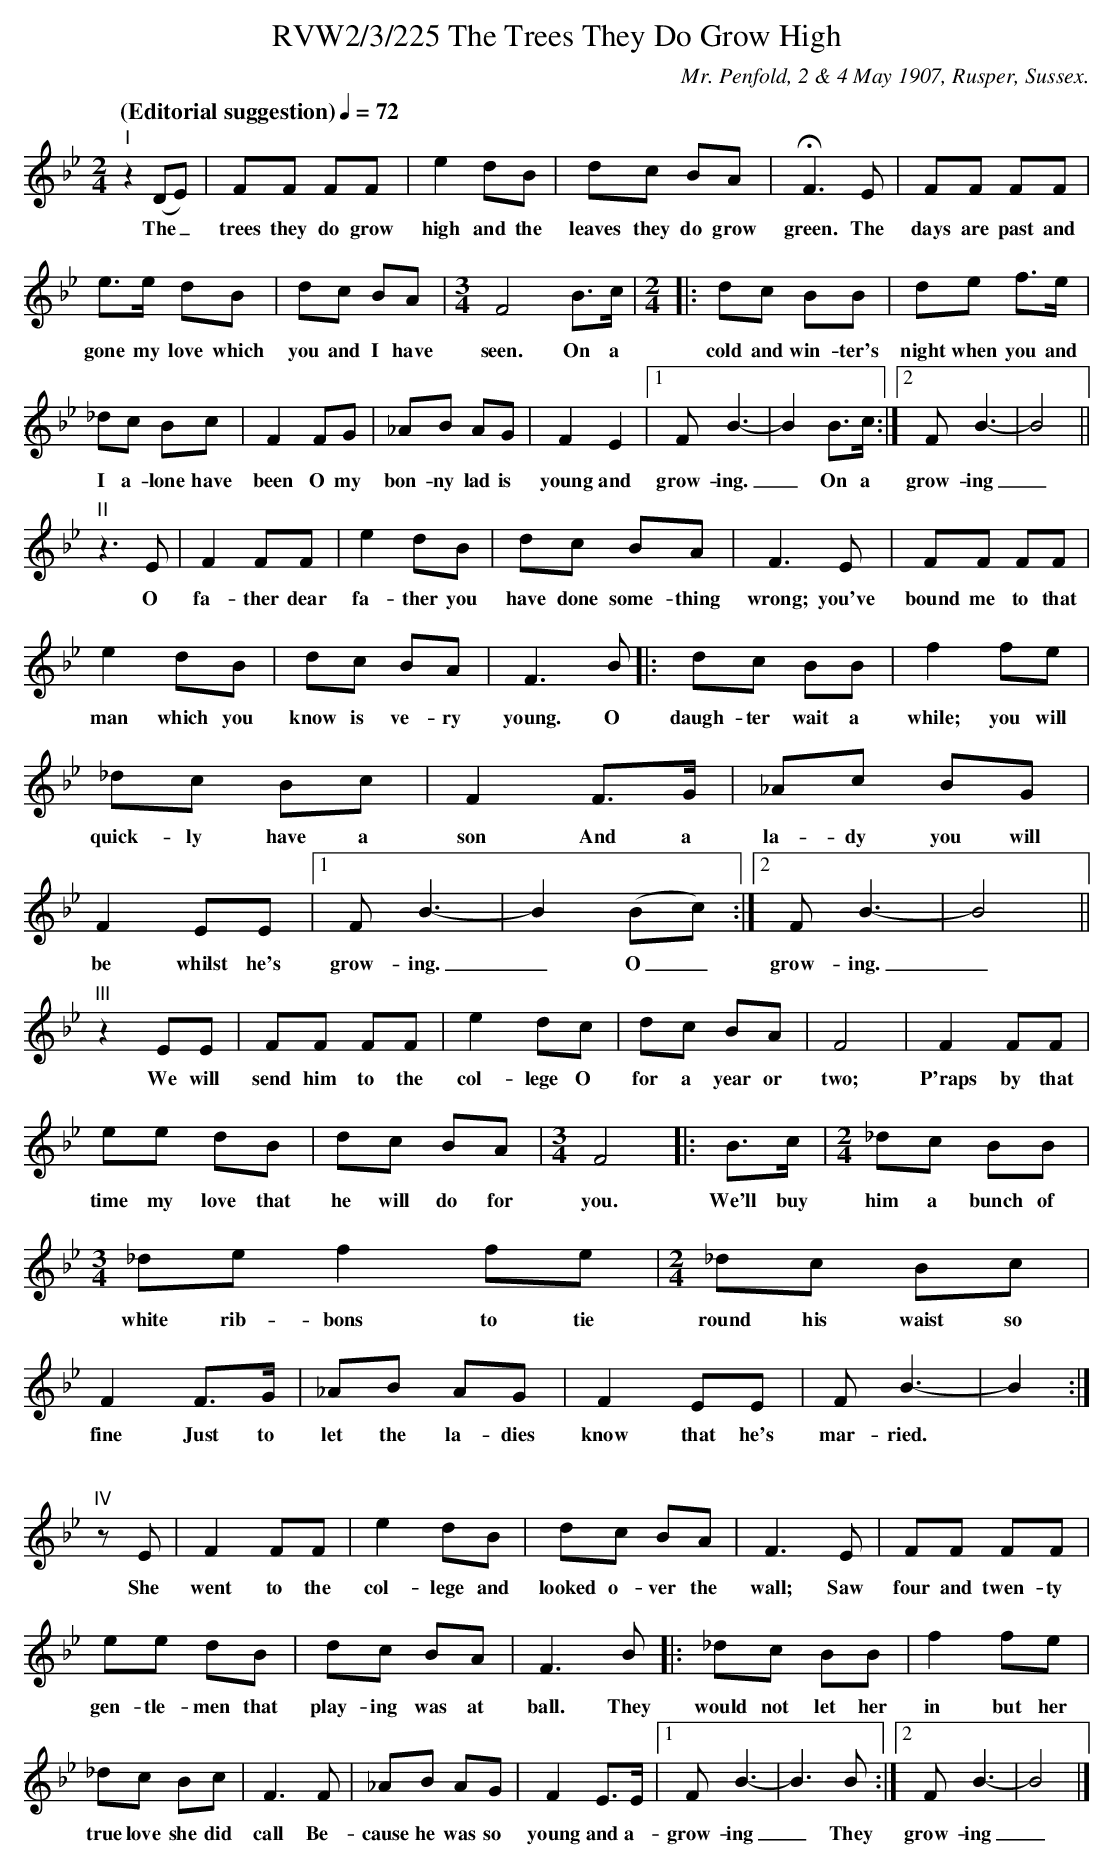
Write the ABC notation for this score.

X:1
T:RVW2/3/225 The Trees They Do Grow High
C:Mr. Penfold, 2 & 4 May 1907, Rusper, Sussex.
L:1/8
Q: "(Editorial suggestion)" 1/4=72
M:2/4
K:Bb
"I" z2 (DE) | FF FF | e2dB | dc BA | !fermata!F3 E | FF FF |$
w: The_ trees they do grow high and the leaves they do grow green. The days are past and
e3/2e/2 dB | dc BA | [M:3/4] F4 B3/2c/2 | [M:2/4]|:dc BB | de f3/2e/2 |$
w: gone my love which you and I have seen. On a cold and win-ter's night when you and
_dc Bc | F2 FG | _AB AG | F2 E2 |1 F B3 | -B2 B3/2c/2 :|2 F B3 | -B4 ||$
w: I a-lone have been O my bon-ny lad is young and grow-ing._ On a grow-ing_
"II"z3 E | F2 FF | e2 dB | dc BA | F3 E | FF FF |$
w: O fa-ther dear fa-ther you have done some-thing wrong; you've bound me to that
e2 dB | dc BA | F3 B |: dc BB | f2 fe |$
w: man which you know is ve-ry young. O daugh-ter wait a while; you will
_dc Bc | F2 F3/2G/2 | _Ac BG | F2 EE |1 F B3 | -B2 (Bc) :|2F B3 | -B4 ||$
w: quick-ly have a son And a la-dy you will be whilst he's grow-ing._O_ grow-ing._
"III"z2 EE | FF FF | e2 dc | dc BA | F4 | F2 FF |$
w: We will send him to the col-lege O for a year or two; P'raps by that
ee dB | dc BA | [M:3/4] F4 |: B3/2c/2 | [M:2/4] _dc BB |$
w: time my love that he will do for you. We'll buy him a bunch of
[M:3/4] _de f2 fe | [M:2/4]_dc Bc | F2 F3/2G/2 | _AB AG | F2 EE | F B3 | -B2 :|$
w: white rib-bons to tie round his waist so fine Just to let the la-dies know that he's mar-ried.
"IV" z E| F2 FF | e2 dB | dc BA | F3 E | FF FF |$
w: She went to the col-lege and looked o-ver the wall; Saw four and twen-ty
ee dB | dc BA | F3 B |:_dc BB | f2 fe |$
w: gen-tle-men that play-ing was at ball. They would not let her in but her
_dc Bc | F3 F | _AB AG | F2 E3/2E/2 |1 F B3 | -B3 B :|2F B3 | -B4 |]
w: true love she did call Be-cause he was so young and a-grow-ing_They grow-ing_.
